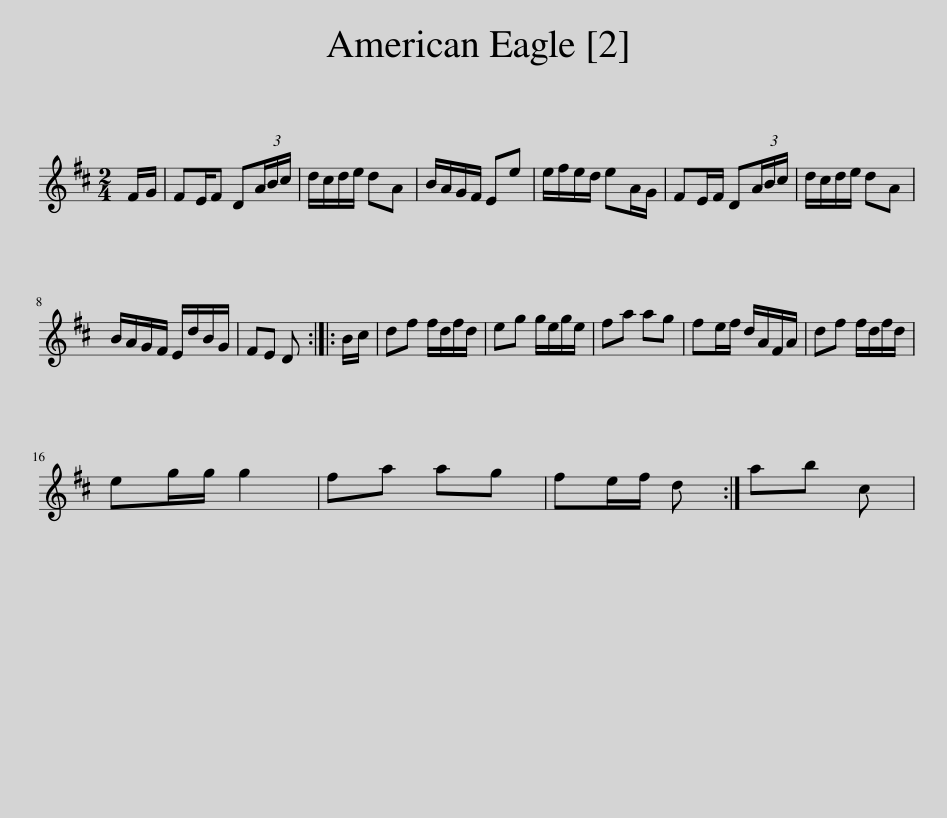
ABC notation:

X:1
L:1/8
M:2/4
I:linebreak $
K:D
V:1 treble
V:1
 F/G/ | FE/F D(3A/B/c/ | d/c/d/e/ dA | B/A/G/F/ Ee | e/f/e/d/ eA/G/ | %5
 FE/F/ D(3A/B/c/ | d/c/d/e/ dA |$ B/A/G/F/ E/d/B/G/ | FE D :: B/c/ | %10
 df f/d/f/d/ | eg g/e/g/e/ | fa ag | fe/f/ d/A/F/A/ | df f/d/f/d/ |$ %15
 eg/g/ g2 | fa ag | fe/f/ d :| ab c | %19
